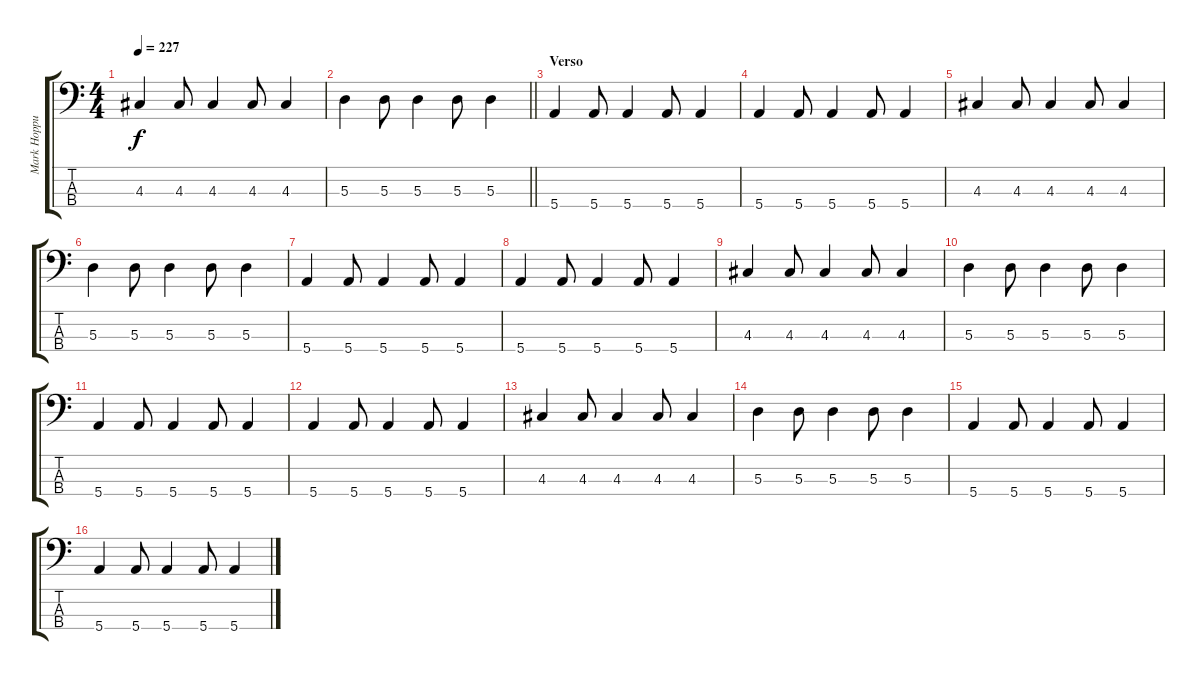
\track ("Mark Hoppus - Bass" "Mark Hoppu") {instrument electricbasspick}
\staff {score tabs}
\tuning (G2 D2 A1 E1) {hide}
\ts (4 4)
\tempo 227
\clef f4
\ks c
4.3.4{dy f} 4.3.8 4.3.4 4.3.8 4.3.4 |
\barLineRight lightlight
5.3.4 5.3.8 5.3.4 5.3.8 5.3.4 |
\section ("" "Verso")
5.4.4 5.4.8 5.4.4 5.4.8 5.4.4 |
5.4.4 5.4.8 5.4.4 5.4.8 5.4.4 |
4.3.4 4.3.8 4.3.4 4.3.8 4.3.4 |
5.3.4 5.3.8 5.3.4 5.3.8 5.3.4 |
5.4.4 5.4.8 5.4.4 5.4.8 5.4.4 |
5.4.4 5.4.8 5.4.4 5.4.8 5.4.4 |
4.3.4 4.3.8 4.3.4 4.3.8 4.3.4 |
5.3.4 5.3.8 5.3.4 5.3.8 5.3.4 |
5.4.4 5.4.8 5.4.4 5.4.8 5.4.4 |
5.4.4 5.4.8 5.4.4 5.4.8 5.4.4 |
4.3.4 4.3.8 4.3.4 4.3.8 4.3.4 |
5.3.4 5.3.8 5.3.4 5.3.8 5.3.4 |
5.4.4 5.4.8 5.4.4 5.4.8 5.4.4 |
5.4.4 5.4.8 5.4.4 5.4.8 5.4.4
